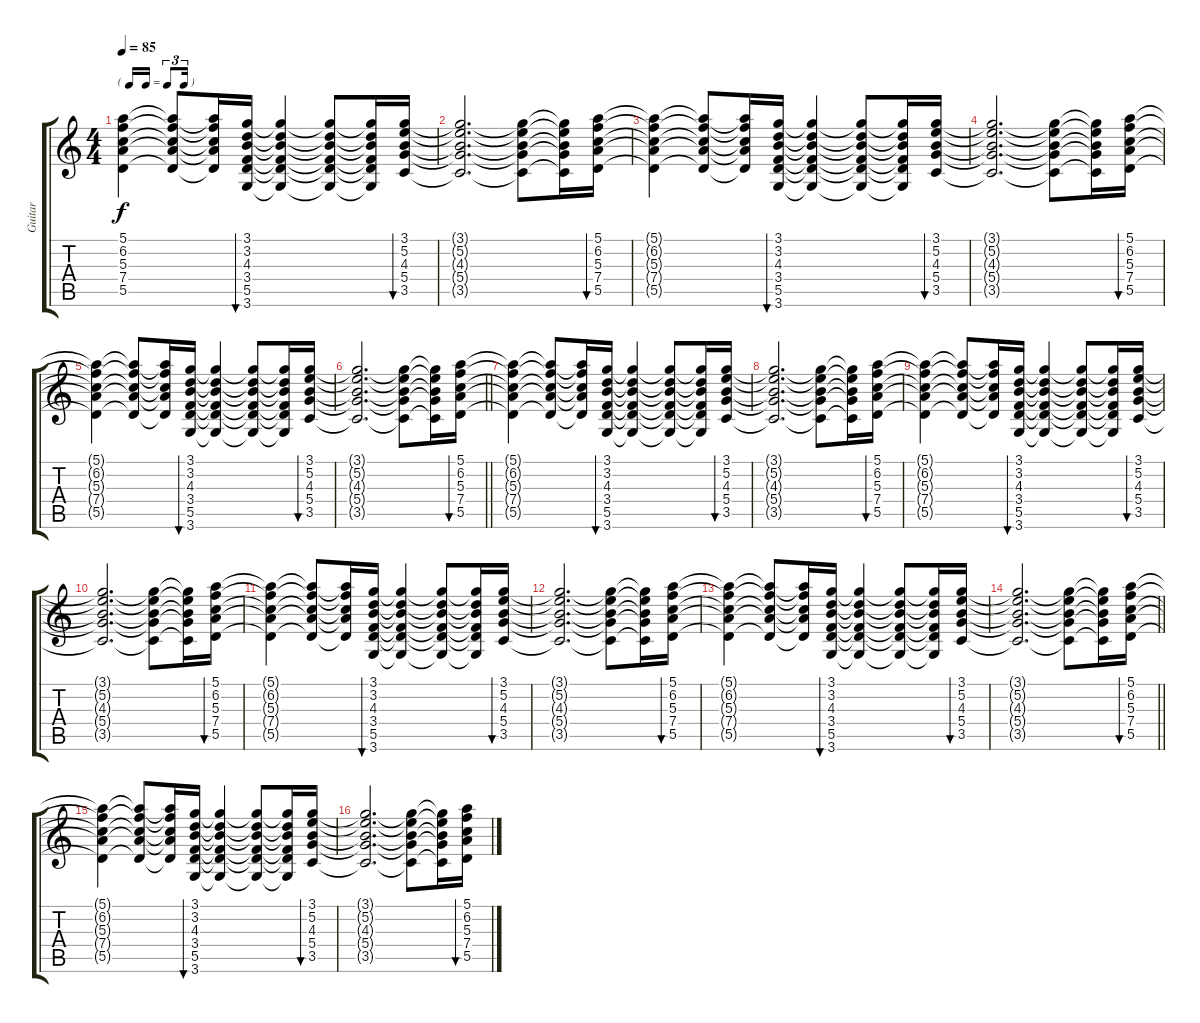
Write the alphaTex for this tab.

\track ("Guitar" "Guitar") {instrument electricguitarclean}
\staff {score tabs}
\tuning (E4 B3 G3 D3 A2 E2) {hide}
\ts (4 4)
\tf triplet16th
\tempo 85
\clef g2
\ks c
(5.1{t} 6.2{t} 5.3{t} 7.4{t} 5.5{t}).4{dy f} (5.1{t} 6.2{t} 5.3{t} 7.4{t} 5.5{t}).8 (5.1{t} 6.2{t} 5.3{t} 7.4{t} 5.5{t}).16 (3.1 3.2 4.3 3.4 5.5 3.6).16{bu 60} (3.1{t} 3.2{t} 4.3{t} 3.4{t} 5.5{t} 3.6{t}).4 (3.1{t} 3.2{t} 4.3{t} 3.4{t} 5.5{t} 3.6{t}).8 (3.1{t} 3.2{t} 4.3{t} 3.4{t} 5.5{t} 3.6{t}).16 (3.1 5.2 4.3 5.4 3.5).16{bu 60} |
(3.1{t} 5.2{t} 4.3{t} 5.4{t} 3.5{t}).2{d} (3.1{t} 5.2{t} 4.3{t} 5.4{t} 3.5{t}).8 (3.1{t} 5.2{t} 4.3{t} 5.4{t} 3.5{t}).16 (5.1 6.2 5.3 7.4 5.5).16{bu 60} |
(5.1{t} 6.2{t} 5.3{t} 7.4{t} 5.5{t}).4 (5.1{t} 6.2{t} 5.3{t} 7.4{t} 5.5{t}).8 (5.1{t} 6.2{t} 5.3{t} 7.4{t} 5.5{t}).16 (3.1 3.2 4.3 3.4 5.5 3.6).16{bu 60} (3.1{t} 3.2{t} 4.3{t} 3.4{t} 5.5{t} 3.6{t}).4 (3.1{t} 3.2{t} 4.3{t} 3.4{t} 5.5{t} 3.6{t}).8 (3.1{t} 3.2{t} 4.3{t} 3.4{t} 5.5{t} 3.6{t}).16 (3.1 5.2 4.3 5.4 3.5).16{bu 60} |
(3.1{t} 5.2{t} 4.3{t} 5.4{t} 3.5{t}).2{d} (3.1{t} 5.2{t} 4.3{t} 5.4{t} 3.5{t}).8 (3.1{t} 5.2{t} 4.3{t} 5.4{t} 3.5{t}).16 (5.1 6.2 5.3 7.4 5.5).16{bu 60} |
(5.1{t} 6.2{t} 5.3{t} 7.4{t} 5.5{t}).4 (5.1{t} 6.2{t} 5.3{t} 7.4{t} 5.5{t}).8 (5.1{t} 6.2{t} 5.3{t} 7.4{t} 5.5{t}).16 (3.1 3.2 4.3 3.4 5.5 3.6).16{bu 60} (3.1{t} 3.2{t} 4.3{t} 3.4{t} 5.5{t} 3.6{t}).4 (3.1{t} 3.2{t} 4.3{t} 3.4{t} 5.5{t} 3.6{t}).8 (3.1{t} 3.2{t} 4.3{t} 3.4{t} 5.5{t} 3.6{t}).16 (3.1 5.2 4.3 5.4 3.5).16{bu 60} |
\barLineRight lightlight
(3.1{t} 5.2{t} 4.3{t} 5.4{t} 3.5{t}).2{d} (3.1{t} 5.2{t} 4.3{t} 5.4{t} 3.5{t}).8 (3.1{t} 5.2{t} 4.3{t} 5.4{t} 3.5{t}).16 (5.1 6.2 5.3 7.4 5.5).16{bu 60} |
(5.1{t} 6.2{t} 5.3{t} 7.4{t} 5.5{t}).4 (5.1{t} 6.2{t} 5.3{t} 7.4{t} 5.5{t}).8 (5.1{t} 6.2{t} 5.3{t} 7.4{t} 5.5{t}).16 (3.1 3.2 4.3 3.4 5.5 3.6).16{bu 60} (3.1{t} 3.2{t} 4.3{t} 3.4{t} 5.5{t} 3.6{t}).4 (3.1{t} 3.2{t} 4.3{t} 3.4{t} 5.5{t} 3.6{t}).8 (3.1{t} 3.2{t} 4.3{t} 3.4{t} 5.5{t} 3.6{t}).16 (3.1 5.2 4.3 5.4 3.5).16{bu 60} |
(3.1{t} 5.2{t} 4.3{t} 5.4{t} 3.5{t}).2{d} (3.1{t} 5.2{t} 4.3{t} 5.4{t} 3.5{t}).8 (3.1{t} 5.2{t} 4.3{t} 5.4{t} 3.5{t}).16 (5.1 6.2 5.3 7.4 5.5).16{bu 60} |
(5.1{t} 6.2{t} 5.3{t} 7.4{t} 5.5{t}).4 (5.1{t} 6.2{t} 5.3{t} 7.4{t} 5.5{t}).8 (5.1{t} 6.2{t} 5.3{t} 7.4{t} 5.5{t}).16 (3.1 3.2 4.3 3.4 5.5 3.6).16{bu 60} (3.1{t} 3.2{t} 4.3{t} 3.4{t} 5.5{t} 3.6{t}).4 (3.1{t} 3.2{t} 4.3{t} 3.4{t} 5.5{t} 3.6{t}).8 (3.1{t} 3.2{t} 4.3{t} 3.4{t} 5.5{t} 3.6{t}).16 (3.1 5.2 4.3 5.4 3.5).16{bu 60} |
(3.1{t} 5.2{t} 4.3{t} 5.4{t} 3.5{t}).2{d} (3.1{t} 5.2{t} 4.3{t} 5.4{t} 3.5{t}).8 (3.1{t} 5.2{t} 4.3{t} 5.4{t} 3.5{t}).16 (5.1 6.2 5.3 7.4 5.5).16{bu 60} |
(5.1{t} 6.2{t} 5.3{t} 7.4{t} 5.5{t}).4 (5.1{t} 6.2{t} 5.3{t} 7.4{t} 5.5{t}).8 (5.1{t} 6.2{t} 5.3{t} 7.4{t} 5.5{t}).16 (3.1 3.2 4.3 3.4 5.5 3.6).16{bu 60} (3.1{t} 3.2{t} 4.3{t} 3.4{t} 5.5{t} 3.6{t}).4 (3.1{t} 3.2{t} 4.3{t} 3.4{t} 5.5{t} 3.6{t}).8 (3.1{t} 3.2{t} 4.3{t} 3.4{t} 5.5{t} 3.6{t}).16 (3.1 5.2 4.3 5.4 3.5).16{bu 60} |
(3.1{t} 5.2{t} 4.3{t} 5.4{t} 3.5{t}).2{d} (3.1{t} 5.2{t} 4.3{t} 5.4{t} 3.5{t}).8 (3.1{t} 5.2{t} 4.3{t} 5.4{t} 3.5{t}).16 (5.1 6.2 5.3 7.4 5.5).16{bu 60} |
(5.1{t} 6.2{t} 5.3{t} 7.4{t} 5.5{t}).4 (5.1{t} 6.2{t} 5.3{t} 7.4{t} 5.5{t}).8 (5.1{t} 6.2{t} 5.3{t} 7.4{t} 5.5{t}).16 (3.1 3.2 4.3 3.4 5.5 3.6).16{bu 60} (3.1{t} 3.2{t} 4.3{t} 3.4{t} 5.5{t} 3.6{t}).4 (3.1{t} 3.2{t} 4.3{t} 3.4{t} 5.5{t} 3.6{t}).8 (3.1{t} 3.2{t} 4.3{t} 3.4{t} 5.5{t} 3.6{t}).16 (3.1 5.2 4.3 5.4 3.5).16{bu 60} |
\barLineRight lightlight
(3.1{t} 5.2{t} 4.3{t} 5.4{t} 3.5{t}).2{d} (3.1{t} 5.2{t} 4.3{t} 5.4{t} 3.5{t}).8 (3.1{t} 5.2{t} 4.3{t} 5.4{t} 3.5{t}).16 (5.1 6.2 5.3 7.4 5.5).16{bu 60} |
(5.1{t} 6.2{t} 5.3{t} 7.4{t} 5.5{t}).4 (5.1{t} 6.2{t} 5.3{t} 7.4{t} 5.5{t}).8 (5.1{t} 6.2{t} 5.3{t} 7.4{t} 5.5{t}).16 (3.1 3.2 4.3 3.4 5.5 3.6).16{bu 60} (3.1{t} 3.2{t} 4.3{t} 3.4{t} 5.5{t} 3.6{t}).4 (3.1{t} 3.2{t} 4.3{t} 3.4{t} 5.5{t} 3.6{t}).8 (3.1{t} 3.2{t} 4.3{t} 3.4{t} 5.5{t} 3.6{t}).16 (3.1 5.2 4.3 5.4 3.5).16{bu 60} |
(3.1{t} 5.2{t} 4.3{t} 5.4{t} 3.5{t}).2{d} (3.1{t} 5.2{t} 4.3{t} 5.4{t} 3.5{t}).8 (3.1{t} 5.2{t} 4.3{t} 5.4{t} 3.5{t}).16 (5.1 6.2 5.3 7.4 5.5).16{bu 60}
